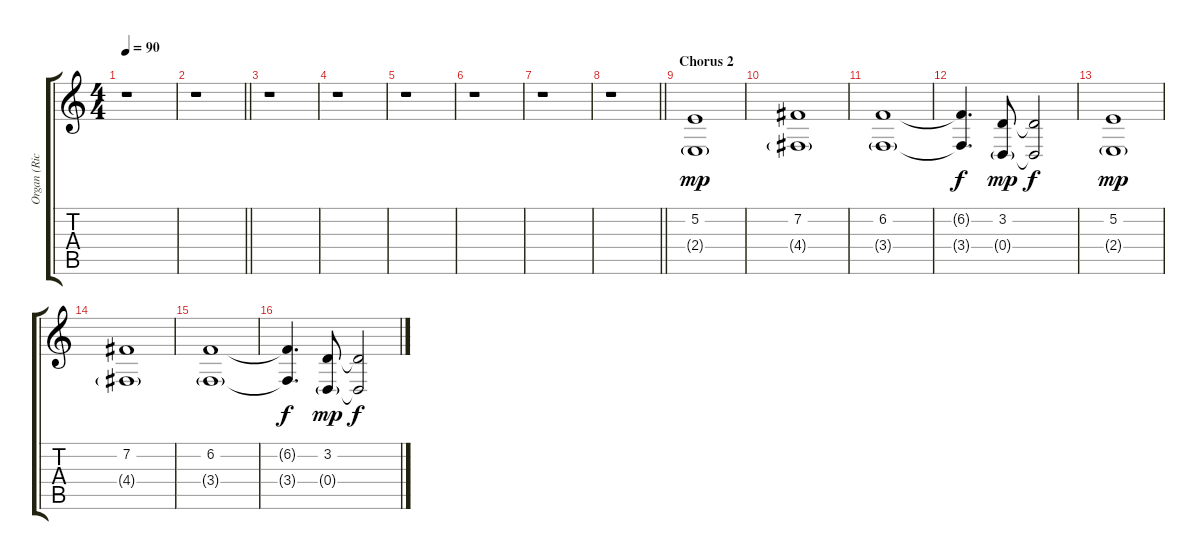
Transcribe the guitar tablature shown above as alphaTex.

\track ("Organ (Richard Barbieri)" "Organ (Ric") {instrument drawbarorgan}
\staff {score tabs}
\tuning (E4 B3 G3 D3 A2 E2) {hide}
\ts (4 4)
\tempo 90
\clef g2
\ks c
r.1{dy f} |
\barLineRight lightlight
r.1 |
r.1 |
r.1 |
r.1 |
r.1 |
r.1 |
\barLineRight lightlight
r.1 |
\section ("" "Chorus 2")
(5.2 2.4{g}).1{dy mp} |
(7.2 4.4{g}).1 |
(6.2 3.4{g}).1 |
(6.2{t} 3.4{t}).4{d dy f} (3.2 0.4{g}).8{dy mp} (3.2{t} 0.4{t}).2{dy f} |
(5.2 2.4{g}).1{dy mp} |
(7.2 4.4{g}).1 |
(6.2 3.4{g}).1 |
(6.2{t} 3.4{t}).4{d dy f} (3.2 0.4{g}).8{dy mp} (3.2{t} 0.4{t}).2{dy f}
